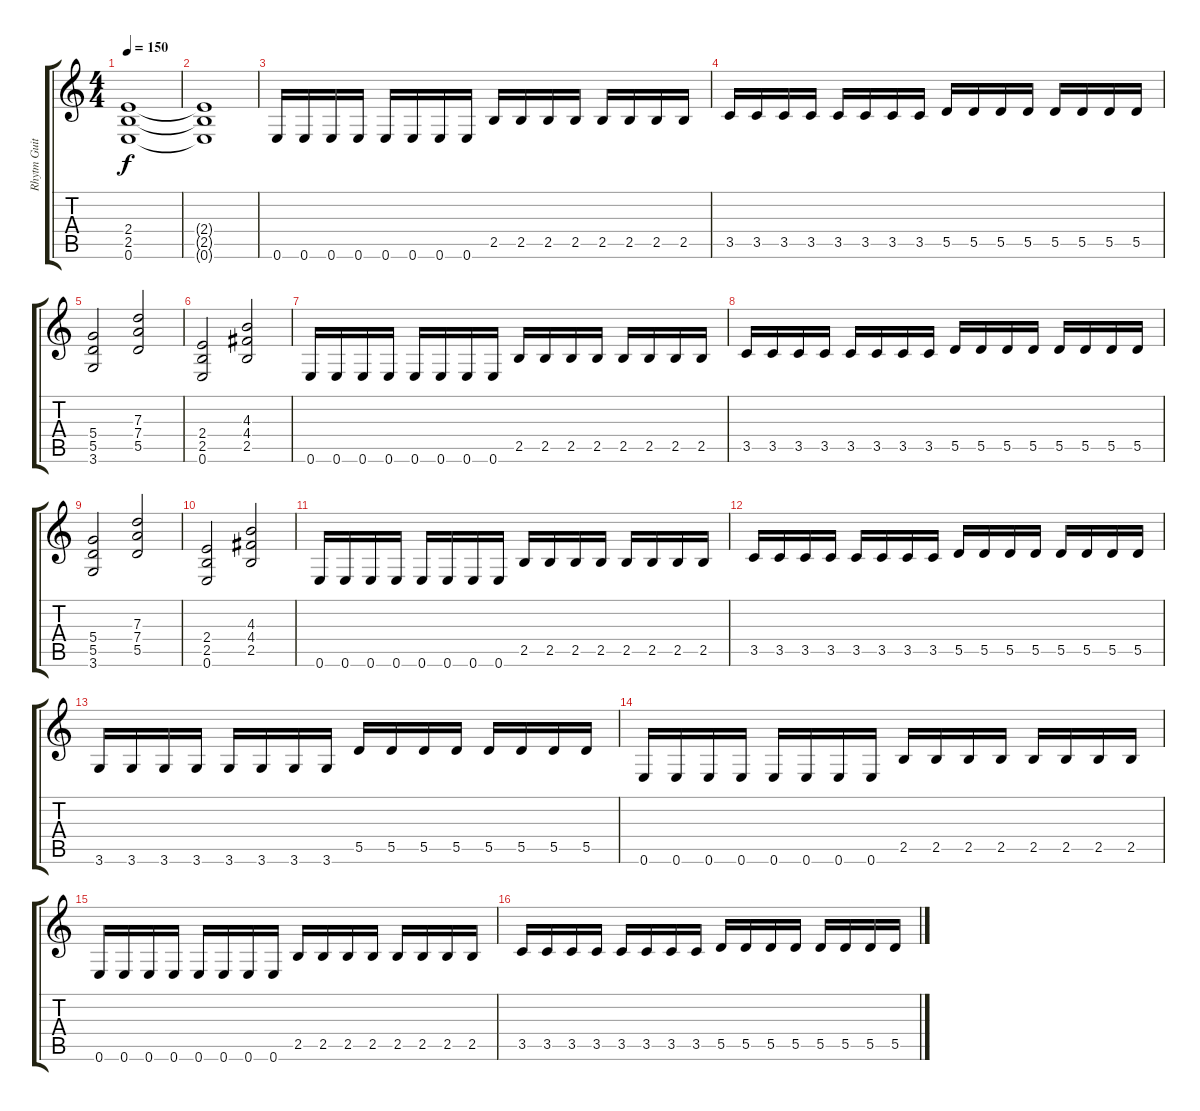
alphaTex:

\track ("Rhytm Guitar" "Rhytm Guit") {instrument distortionguitar}
\staff {score tabs}
\tuning (E4 B3 G3 D3 A2 E2) {hide}
\ts (4 4)
\tempo 150
\clef g2
\ks c
(2.4 2.5 0.6).1{dy f} |
(2.4{t} 2.5{t} 0.6{t}).1 |
0.6.16 0.6.16 0.6.16 0.6.16 0.6.16 0.6.16 0.6.16 0.6.16 2.5.16 2.5.16 2.5.16 2.5.16 2.5.16 2.5.16 2.5.16 2.5.16 |
3.5.16 3.5.16 3.5.16 3.5.16 3.5.16 3.5.16 3.5.16 3.5.16 5.5.16 5.5.16 5.5.16 5.5.16 5.5.16 5.5.16 5.5.16 5.5.16 |
(5.4 5.5 3.6).2 (7.3 7.4 5.5).2 |
(2.4 2.5 0.6).2 (4.3 4.4 2.5).2 |
0.6.16 0.6.16 0.6.16 0.6.16 0.6.16 0.6.16 0.6.16 0.6.16 2.5.16 2.5.16 2.5.16 2.5.16 2.5.16 2.5.16 2.5.16 2.5.16 |
3.5.16 3.5.16 3.5.16 3.5.16 3.5.16 3.5.16 3.5.16 3.5.16 5.5.16 5.5.16 5.5.16 5.5.16 5.5.16 5.5.16 5.5.16 5.5.16 |
(5.4 5.5 3.6).2 (7.3 7.4 5.5).2 |
(2.4 2.5 0.6).2 (4.3 4.4 2.5).2 |
0.6.16 0.6.16 0.6.16 0.6.16 0.6.16 0.6.16 0.6.16 0.6.16 2.5.16 2.5.16 2.5.16 2.5.16 2.5.16 2.5.16 2.5.16 2.5.16 |
3.5.16 3.5.16 3.5.16 3.5.16 3.5.16 3.5.16 3.5.16 3.5.16 5.5.16 5.5.16 5.5.16 5.5.16 5.5.16 5.5.16 5.5.16 5.5.16 |
3.6.16 3.6.16 3.6.16 3.6.16 3.6.16 3.6.16 3.6.16 3.6.16 5.5.16 5.5.16 5.5.16 5.5.16 5.5.16 5.5.16 5.5.16 5.5.16 |
0.6.16 0.6.16 0.6.16 0.6.16 0.6.16 0.6.16 0.6.16 0.6.16 2.5.16 2.5.16 2.5.16 2.5.16 2.5.16 2.5.16 2.5.16 2.5.16 |
0.6.16 0.6.16 0.6.16 0.6.16 0.6.16 0.6.16 0.6.16 0.6.16 2.5.16 2.5.16 2.5.16 2.5.16 2.5.16 2.5.16 2.5.16 2.5.16 |
3.5.16 3.5.16 3.5.16 3.5.16 3.5.16 3.5.16 3.5.16 3.5.16 5.5.16 5.5.16 5.5.16 5.5.16 5.5.16 5.5.16 5.5.16 5.5.16
